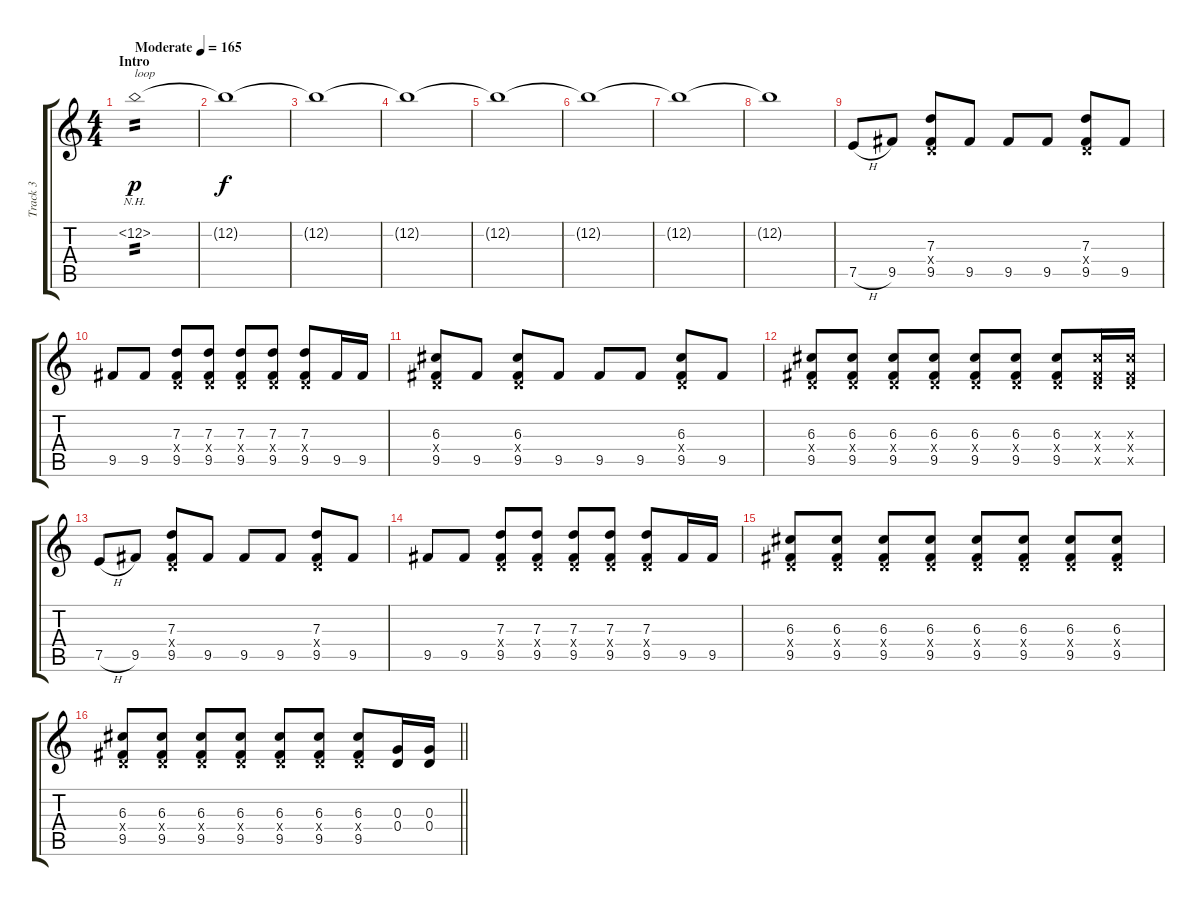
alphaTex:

\track ("Track 3" "Track 3") {instrument electricguitarclean}
\staff {score tabs}
\tuning (E4 B3 G3 D3 A2 E2) {hide}
\ts (4 4)
\section ("" "Intro ")
\tempo (165 "Moderate")
\clef g2
\ks c
12.2{nh}.1{txt "loop" tp 2 dy p instrument electricguitarclean} |
12.2{t}.1{dy f} |
12.2{t}.1 |
12.2{t}.1 |
12.2{t}.1 |
12.2{t}.1 |
12.2{t}.1 |
12.2{t}.1 |
7.5{h}.8 9.5.8 (7.3 0.4{x} 9.5).8 9.5.8 9.5.8 9.5.8 (7.3 0.4{x} 9.5).8 9.5.8 |
9.5.8 9.5.8 (7.3 0.4{x} 9.5).8 (7.3 0.4{x} 9.5).8 (7.3 0.4{x} 9.5).8 (7.3 0.4{x} 9.5).8 (7.3 0.4{x} 9.5).8 9.5.16 9.5.16 |
(6.3 0.4{x} 9.5).8 9.5.8 (6.3 0.4{x} 9.5).8 9.5.8 9.5.8 9.5.8 (6.3 0.4{x} 9.5).8 9.5.8 |
(6.3 0.4{x} 9.5).8 (6.3 0.4{x} 9.5).8 (6.3 0.4{x} 9.5).8 (6.3 0.4{x} 9.5).8 (6.3 0.4{x} 9.5).8 (6.3 0.4{x} 9.5).8 (6.3 0.4{x} 9.5).8 (6.3{x} 0.4{x} 9.5{x}).16 (6.3{x} 0.4{x} 9.5{x}).16 |
7.5{h}.8 9.5.8 (7.3 0.4{x} 9.5).8 9.5.8 9.5.8 9.5.8 (7.3 0.4{x} 9.5).8 9.5.8 |
9.5.8 9.5.8 (7.3 0.4{x} 9.5).8 (7.3 0.4{x} 9.5).8 (7.3 0.4{x} 9.5).8 (7.3 0.4{x} 9.5).8 (7.3 0.4{x} 9.5).8 9.5.16 9.5.16 |
(6.3 0.4{x} 9.5).8 (6.3 0.4{x} 9.5).8 (6.3 0.4{x} 9.5).8 (6.3 0.4{x} 9.5).8 (6.3 0.4{x} 9.5).8 (6.3 0.4{x} 9.5).8 (6.3 0.4{x} 9.5).8 (6.3 0.4{x} 9.5).8 |
\barLineRight lightlight
(6.3 0.4{x} 9.5).8 (6.3 0.4{x} 9.5).8 (6.3 0.4{x} 9.5).8 (6.3 0.4{x} 9.5).8 (6.3 0.4{x} 9.5).8 (6.3 0.4{x} 9.5).8 (6.3 0.4{x} 9.5).8 (0.3 0.4).16 (0.3 0.4).16
